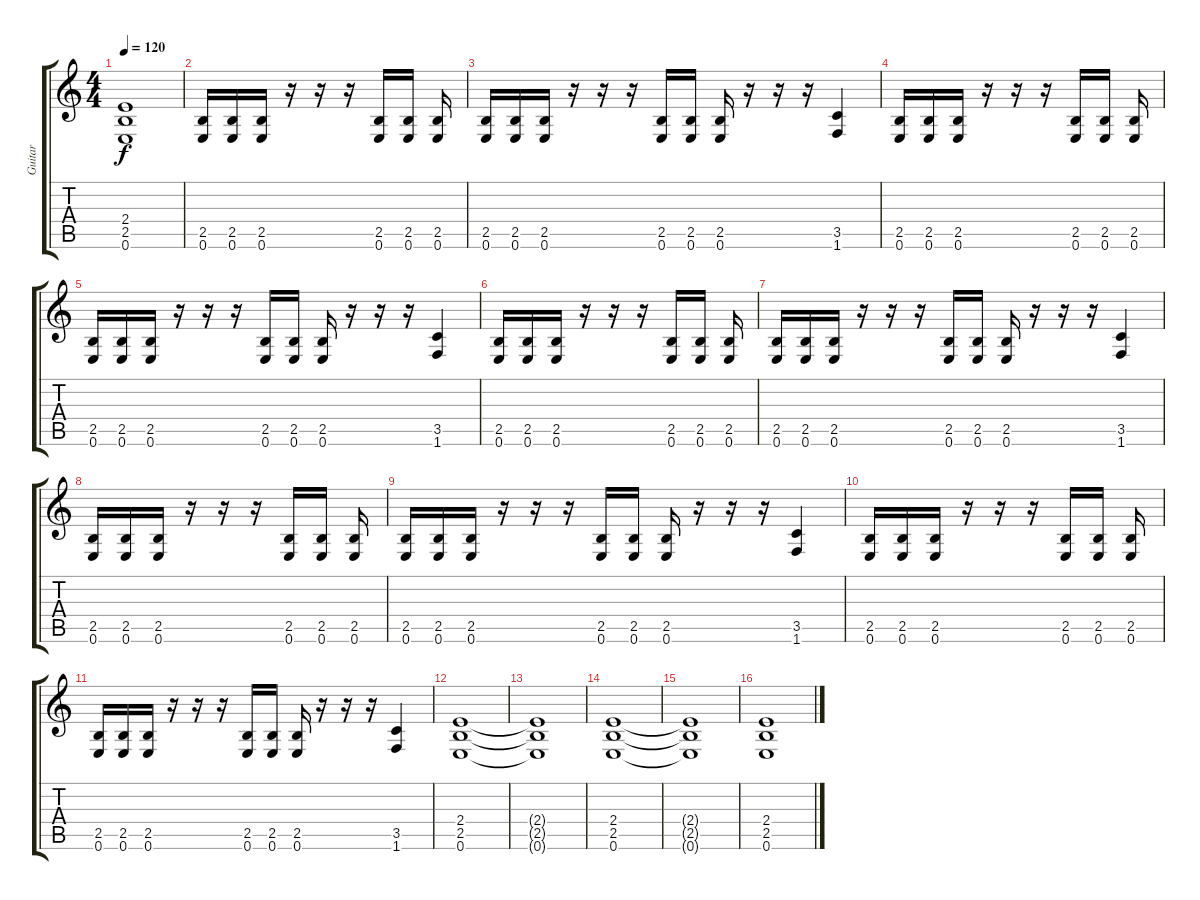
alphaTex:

\track ("Guitar" "Guitar") {instrument distortionguitar}
\staff {score tabs}
\tuning (E4 B3 G3 D3 A2 E2) {hide}
\ts (4 4)
\tempo 120
\clef g2
\ks c
(2.4{t} 2.5{t} 0.6{t}).1{dy f} |
(2.5 0.6).16 (2.5 0.6).16 (2.5 0.6).16 r.16 r.16 r.16 (2.5 0.6).16 (2.5 0.6).16 (2.5 0.6).16 |
(2.5 0.6).16 (2.5 0.6).16 (2.5 0.6).16 r.16 r.16 r.16 (2.5 0.6).16 (2.5 0.6).16 (2.5 0.6).16 r.16 r.16 r.16 (3.5 1.6).4 |
(2.5 0.6).16 (2.5 0.6).16 (2.5 0.6).16 r.16 r.16 r.16 (2.5 0.6).16 (2.5 0.6).16 (2.5 0.6).16 |
(2.5 0.6).16 (2.5 0.6).16 (2.5 0.6).16 r.16 r.16 r.16 (2.5 0.6).16 (2.5 0.6).16 (2.5 0.6).16 r.16 r.16 r.16 (3.5 1.6).4 |
(2.5 0.6).16 (2.5 0.6).16 (2.5 0.6).16 r.16 r.16 r.16 (2.5 0.6).16 (2.5 0.6).16 (2.5 0.6).16 |
(2.5 0.6).16 (2.5 0.6).16 (2.5 0.6).16 r.16 r.16 r.16 (2.5 0.6).16 (2.5 0.6).16 (2.5 0.6).16 r.16 r.16 r.16 (3.5 1.6).4 |
(2.5 0.6).16 (2.5 0.6).16 (2.5 0.6).16 r.16 r.16 r.16 (2.5 0.6).16 (2.5 0.6).16 (2.5 0.6).16 |
(2.5 0.6).16 (2.5 0.6).16 (2.5 0.6).16 r.16 r.16 r.16 (2.5 0.6).16 (2.5 0.6).16 (2.5 0.6).16 r.16 r.16 r.16 (3.5 1.6).4 |
(2.5 0.6).16 (2.5 0.6).16 (2.5 0.6).16 r.16 r.16 r.16 (2.5 0.6).16 (2.5 0.6).16 (2.5 0.6).16 |
(2.5 0.6).16 (2.5 0.6).16 (2.5 0.6).16 r.16 r.16 r.16 (2.5 0.6).16 (2.5 0.6).16 (2.5 0.6).16 r.16 r.16 r.16 (3.5 1.6).4 |
(2.4 2.5 0.6).1 |
(2.4{t} 2.5{t} 0.6{t}).1 |
(2.4 2.5 0.6).1 |
(2.4{t} 2.5{t} 0.6{t}).1 |
(2.4 2.5 0.6).1
